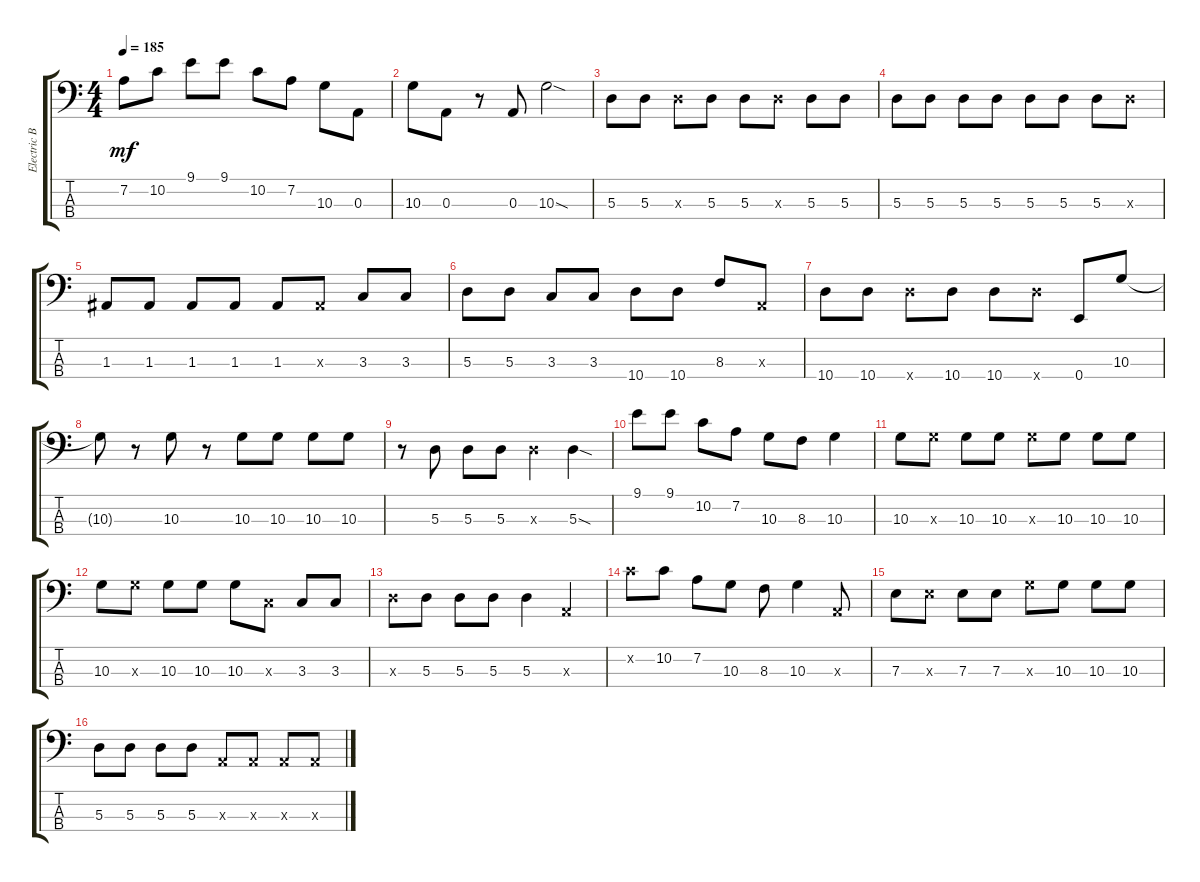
\track ("Electric Bass" "Electric B") {instrument electricbassfinger}
\staff {score tabs}
\tuning (G2 D2 A1 E1) {hide}
\ts (4 4)
\tempo 185
\clef f4
\ks c
7.2.8{dy mf} 10.2.8 9.1.8 9.1.8 10.2.8 7.2.8 10.3.8 0.3.8 |
10.3.8 0.3.8 r.8 0.3.8 10.3{sod}.2 |
5.3.8 5.3.8 5.3{x}.8 5.3.8 5.3.8 5.3{x}.8 5.3.8 5.3.8 |
5.3.8 5.3.8 5.3.8 5.3.8 5.3.8 5.3.8 5.3.8 5.3{x}.8 |
1.3.8 1.3.8 1.3.8 1.3.8 1.3.8 1.3{x}.8 3.3.8 3.3.8 |
5.3.8 5.3.8 3.3.8 3.3.8 10.4.8 10.4.8 8.3.8 0.3{x}.8 |
10.4.8 10.4.8 10.4{x}.8 10.4.8 10.4.8 10.4{x}.8 0.4.8 10.3.8 |
10.3{t}.8 r.8 10.3.8 r.8 10.3.8 10.3.8 10.3.8 10.3.8 |
r.8 5.3.8 5.3.8 5.3.8 5.3{x}.4 5.3{sod}.4 |
9.1.8 9.1.8 10.2.8 7.2.8 10.3.8 8.3.8 10.3.4 |
10.3.8 10.3{x}.8 10.3.8 10.3.8 10.3{x}.8 10.3.8 10.3.8 10.3.8 |
10.3.8 10.3{x}.8 10.3.8 10.3.8 10.3.8 3.3{x}.8 3.3.8 3.3.8 |
5.3{x}.8 5.3.8 5.3.8 5.3.8 5.3.4 0.3{x}.4 |
10.2{x}.8 10.2.8 7.2.8 10.3.8 8.3.8 10.3.4 0.3{x}.8 |
7.3.8 7.3{x}.8 7.3.8 7.3.8 10.3{x}.8 10.3.8 10.3.8 10.3.8 |
5.3.8 5.3.8 5.3.8 5.3.8 0.3{x}.8 0.3{x}.8 0.3{x}.8 0.3{x}.8
